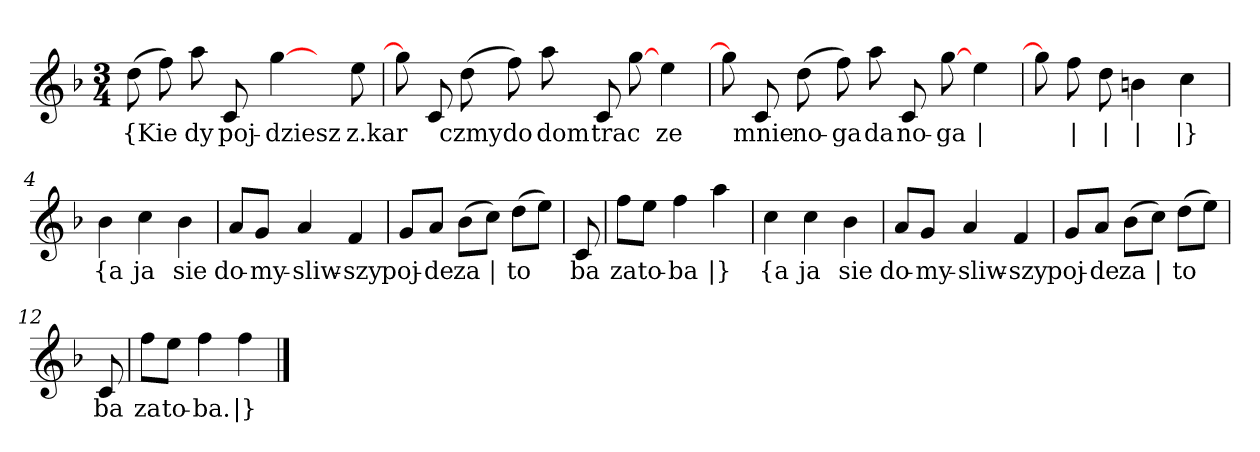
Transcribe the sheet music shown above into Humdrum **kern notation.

**kern	**text
*part1	*part1
*staff1	*staff1
*clefG2	*
*k[b-]	*
*M3/4	*
=	=
(8dd	{Kie
8ff)	--
8aa	-dy
8c	poj-
[4gg	-dziesz
8ryy	.
8ee	z.kar
=1	=1
8gg]	.
8c	--
(8dd	-czmy
8ff)	do
8aa	dom
8c	trac
[8gg	--
4ee	-ze
=2	=2
8gg]	.
8c	mnie
(8dd	no-
8ff)	-ga
8aa	da
8c	no-
[8gg	-ga
4ee	|
=3	=3
8gg]	.
8ff	|
8dd	|
4bn	|
4cc	|}
=4y	=4y
4b-	{a
4cc	ja
4b-	sie
=5	=5
8a/L	do-
8g/J	-my-
4a	-sliw-
4f	-szy
=6	=6
8g/L	poj-
8a/J	-de
(8b-\L	za
8cc\J)	|
(8dd\L	to
8ee\J)	--
=7y	=7y
8c	-ba
=8	=8
8ff\L	za
8ee\J	to-
4ff	-ba
4aa	|}
=9y	=9y
4cc	{a
4cc	ja
4b-	sie
=10	=10
8a/L	do-
8g/J	-my-
4a	-sliw-
4f	-szy
=11	=11
8g/L	poj-
8a/J	-de
(8b-\L	za
8cc\J)	|
(8dd\L	to
8ee\J)	--
=12y	=12y
8c	-ba
=13	=13
8ff\L	za
8ee\J	to-
4ff	-ba.
4ff	|}
==	==
*-	*-
